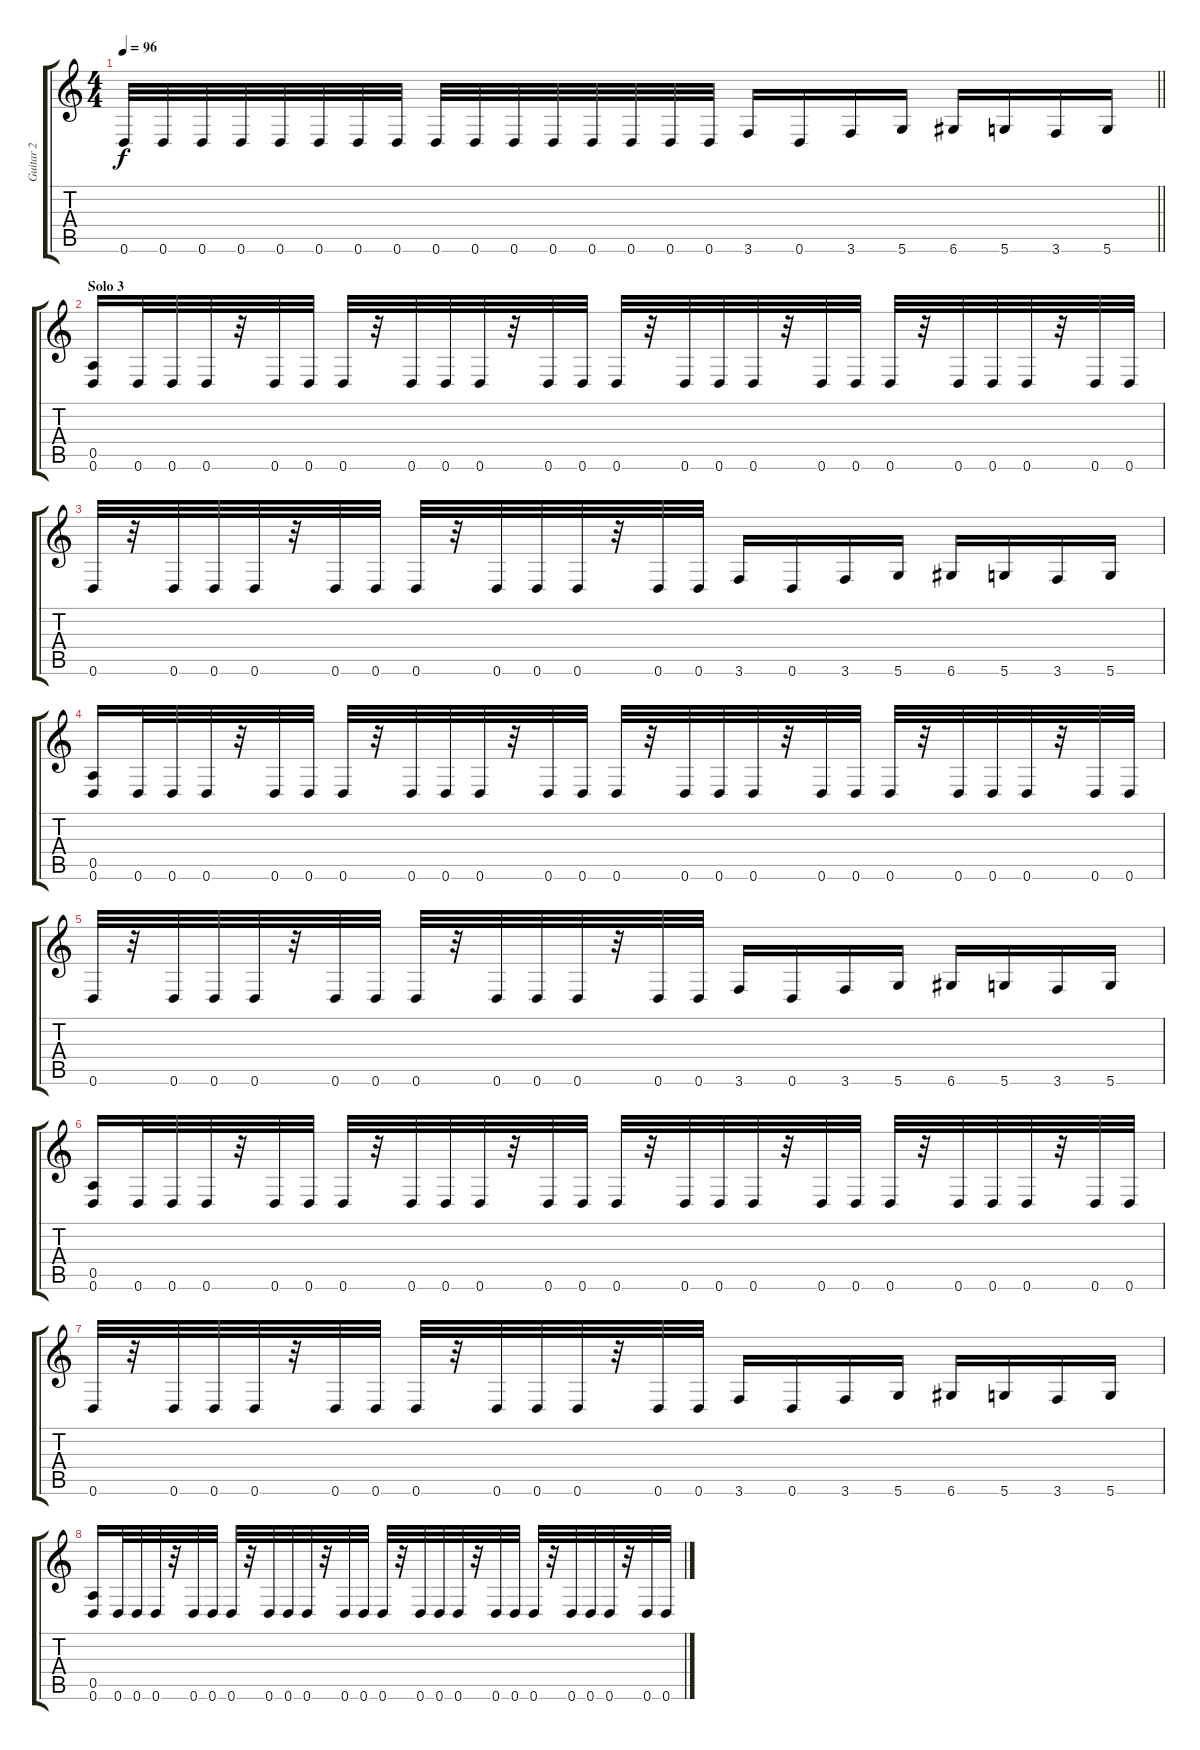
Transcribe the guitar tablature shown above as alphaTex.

\track ("Guitar 2" "Guitar 2") {instrument distortionguitar}
\staff {score tabs}
\tuning (E4 B3 G3 D3 A2 D2) {hide}
\ts (4 4)
\tempo 96
\clef g2
\barLineRight lightlight
\ks c
0.6.32{dy f} 0.6.32 0.6.32 0.6.32 0.6.32 0.6.32 0.6.32 0.6.32 0.6.32 0.6.32 0.6.32 0.6.32 0.6.32 0.6.32 0.6.32 0.6.32 3.6.16 0.6.16 3.6.16 5.6.16 6.6.16 5.6.16 3.6.16 5.6.16 |
\section ("" "Solo 3")
(0.5 0.6).16{balance 8} 0.6.32 0.6.32 0.6.32 r.32 0.6.32 0.6.32 0.6.32 r.32 0.6.32 0.6.32 0.6.32 r.32 0.6.32 0.6.32 0.6.32 r.32 0.6.32 0.6.32 0.6.32 r.32 0.6.32 0.6.32 0.6.32 r.32 0.6.32 0.6.32 0.6.32 r.32 0.6.32 0.6.32 |
0.6.32 r.32 0.6.32 0.6.32 0.6.32 r.32 0.6.32 0.6.32 0.6.32 r.32 0.6.32 0.6.32 0.6.32 r.32 0.6.32 0.6.32 3.6.16 0.6.16 3.6.16 5.6.16 6.6.16 5.6.16 3.6.16 5.6.16 |
(0.5 0.6).16 0.6.32 0.6.32 0.6.32 r.32 0.6.32 0.6.32 0.6.32 r.32 0.6.32 0.6.32 0.6.32 r.32 0.6.32 0.6.32 0.6.32 r.32 0.6.32 0.6.32 0.6.32 r.32 0.6.32 0.6.32 0.6.32 r.32 0.6.32 0.6.32 0.6.32 r.32 0.6.32 0.6.32 |
0.6.32 r.32 0.6.32 0.6.32 0.6.32 r.32 0.6.32 0.6.32 0.6.32 r.32 0.6.32 0.6.32 0.6.32 r.32 0.6.32 0.6.32 3.6.16 0.6.16 3.6.16 5.6.16 6.6.16 5.6.16 3.6.16 5.6.16 |
(0.5 0.6).16 0.6.32 0.6.32 0.6.32 r.32 0.6.32 0.6.32 0.6.32 r.32 0.6.32 0.6.32 0.6.32 r.32 0.6.32 0.6.32 0.6.32 r.32 0.6.32 0.6.32 0.6.32 r.32 0.6.32 0.6.32 0.6.32 r.32 0.6.32 0.6.32 0.6.32 r.32 0.6.32 0.6.32 |
0.6.32 r.32 0.6.32 0.6.32 0.6.32 r.32 0.6.32 0.6.32 0.6.32 r.32 0.6.32 0.6.32 0.6.32 r.32 0.6.32 0.6.32 3.6.16 0.6.16 3.6.16 5.6.16 6.6.16 5.6.16 3.6.16 5.6.16 |
(0.5 0.6).16 0.6.32 0.6.32 0.6.32 r.32 0.6.32 0.6.32 0.6.32 r.32 0.6.32 0.6.32 0.6.32 r.32 0.6.32 0.6.32 0.6.32 r.32 0.6.32 0.6.32 0.6.32 r.32 0.6.32 0.6.32 0.6.32 r.32 0.6.32 0.6.32 0.6.32 r.32 0.6.32 0.6.32
